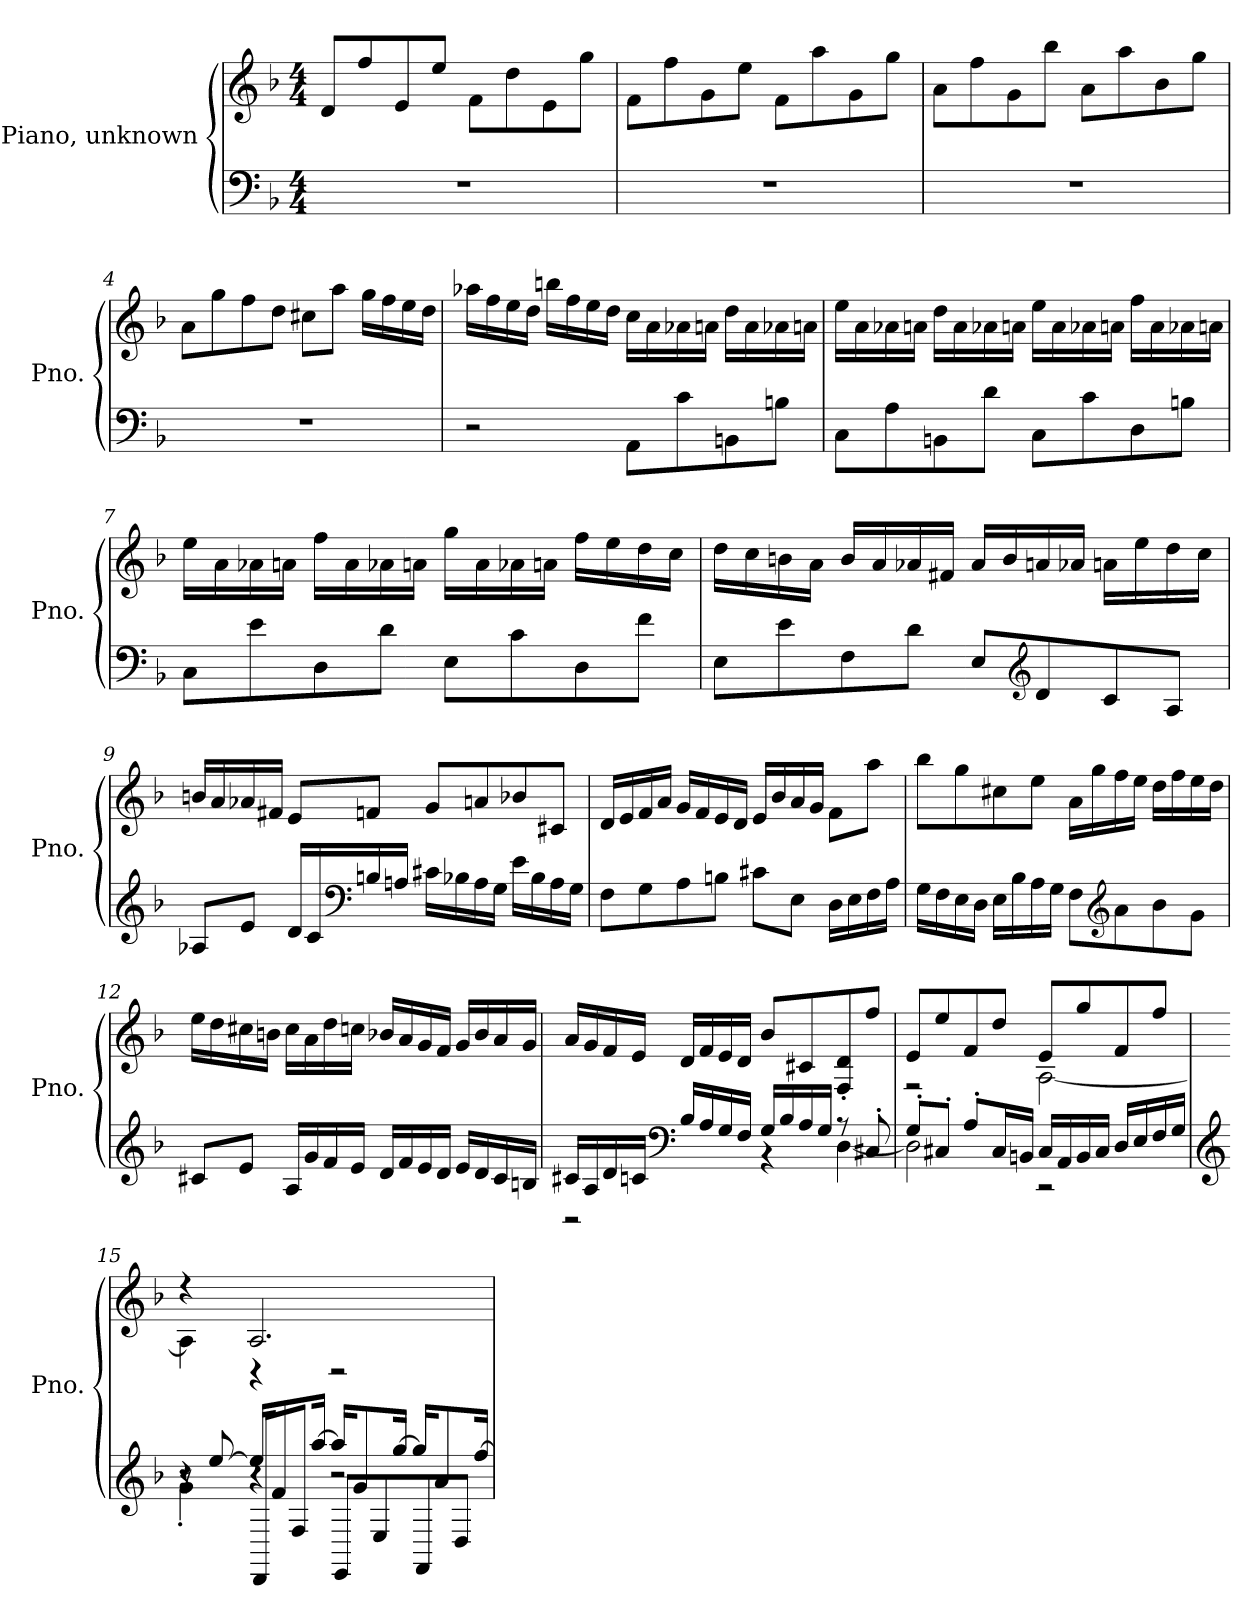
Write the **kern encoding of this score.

**kern	**kern
*part1	*part1
*staff2	*staff1
*I"Piano, unknown	*
*I'Pno.	*
*clefF4	*clefG2
*k[b-]	*k[b-]
*M4/4	*M4/4
*MM120	*MM120
=1	=1
1r	8d/L
.	8ff/
.	8e/
.	8ee/J
.	8f\L
.	8dd\
.	8e\
.	8gg\J
=2	=2
1r	8f\L
.	8ff\
.	8g\
.	8ee\J
.	8f\L
.	8aa\
.	8g\
.	8gg\J
=3	=3
1r	8a\L
.	8ff\
.	8g\
.	8bb-\J
.	8a\L
.	8aa\
.	8b-\
.	8gg\J
=4	=4
1r	8a\L
.	8gg\
.	8ff\
.	8dd\J
.	8cc#X\L
.	8aa\J
.	16gg\LL
.	16ff\
.	16ee\
.	16dd\JJ
!!LO:LB:g=z
=5	=5
2r	16aa-X\LL
.	16ff\
.	16ee\
.	16dd\JJ
.	16bbn\LL
.	16ff\
.	16ee\
.	16dd\JJ
8AA\L	16cc\LL
.	16a\
8c\	16a-X\
.	16an\JJ
8BBn\	16dd\LL
.	16a\
8Bn\J	16a-X\
.	16an\JJ
=6	=6
8C\L	16ee\LL
.	16a\
8A\	16a-X\
.	16an\JJ
8BBn\	16dd\LL
.	16a\
8d\J	16a-X\
.	16an\JJ
8C\L	16ee\LL
.	16a\
8c\	16a-X\
.	16an\JJ
8D\	16ff\LL
.	16a\
8Bn\J	16a-X\
.	16an\JJ
!!LO:LB:g=z
=7	=7
8C\L	16ee\LL
.	16a\
8e\	16a-X\
.	16an\JJ
8D\	16ff\LL
.	16a\
8d\J	16a-X\
.	16an\JJ
8E\L	16gg\LL
.	16a\
8c\	16a-X\
.	16an\JJ
8D\	16ff\LL
.	16ee\
8f\J	16dd\
.	16cc\JJ
=8	=8
8E\L	16dd\LL
.	16cc\
8e\	16bn\
.	16a\JJ
8F\	16b/LL
.	16a/
8d\J	16a-X/
.	16f#X/JJ
8E/L	16a-/LL
.	16b/
*clefG2	*
8d/	16an/
.	16a-X/JJ
8c/	16an\LL
.	16ee\
8A/J	16dd\
.	16cc\JJ
!!LO:LB:g=z
=9	=9
8A-X/L	16bn/LL
.	16a/
8e/J	16a-X/
.	16f#X/JJ
16d/LL	8e/L
16c/	.
*clefF4	*
16Bn/	8fn/J
16An/JJ	.
16c#X\LL	8g/L
16B-X\	.
16A\	8an/
16G\JJ	.
16e\LL	8b-X/
16B-\	.
16A\	8c#X/J
16G\JJ	.
=10	=10
8F\L	16d/LL
.	16e/
8G\	16f/
.	16a/JJ
8A\	16g/LL
.	16f/
8Bn\J	16e/
.	16d/JJ
8c#X\L	16e/LL
.	16b-/
8E\J	16a/
.	16g/JJ
16D\LL	8f\L
16E\	.
16F\	8aa\J
16A\JJ	.
!!LO:LB:g=z
=11	=11
16G\LL	8bb-\L
16F\	.
16E\	8gg\
16D\JJ	.
16E\LL	8cc#X\
16B-\	.
16A\	8ee\J
16G\JJ	.
8F\L	16a\LL
.	16gg\
*clefG2	*
8a\	16ff\
.	16ee\JJ
8b-\	16dd\LL
.	16ff\
8g\J	16ee\
.	16dd\JJ
=12	=12
8c#X/L	16ee\LL
.	16dd\
8e/J	16cc#X\
.	16bn\JJ
16A/LL	16cc#\LL
16g/	16a\
16f/	16dd\
16e/JJ	16ccn\JJ
16d/LL	16b-X/LL
16f/	16a/
16e/	16g/
16d/JJ	16f/JJ
16e/LL	16g/LL
16d/	16b-/
16c#/	16a/
16Bn/JJ	16g/JJ
!!LO:LB:g=z
=13	=13
*^	*
16c#X/LL	2r	16a/LL
16A/	.	16g/
16d/	.	16f/
16cn/JJ	.	16e/JJ
*clefF4	*	*
16B-/LL	.	16d/LL
16A/	.	16f/
16G/	.	16e/
16F/JJ	.	16d/JJ
16G/LL	4r	8b-/L
16B-/	.	.
16A/	.	8c#X/
16G/JJ	.	.
8r	[4D\	8F/' 8d/'
8C#X'/	.	8ff/J
=14	=14	=14
*	*	*^
8G'/L	2D\]	8e/L	2r
8C#X'/J	.	8ee/	.
8A'/L	.	8f/	.
16C#/L	.	8dd/J	.
16BBn/JJ	.	.	.
16C#/LL	2r	8e/L	[2A\
16AA/	.	.	.
16BB/	.	8gg/	.
16C#/JJ	.	.	.
16D/LL	.	8f/	.
16E/	.	.	.
16F/	.	8ff/J	.
16G/JJ	.	.	.
*v	*v	*	*
!!LO:PB:g=z	!!
=15	=15	=15
*clefG2	*	*
*^	*	*
*	*^	*	*
8r	4g'\	4r	4r	4A\]
[8ee/	.	.	.	.
16ee/KL]	4r	8DD/L	2.A/	4r
8f/	.	.	.	.
.	.	8F/J	.	.
[16aa/Jk	.	.	.	.
16aa/KL]	2r	8EE/L	.	2r
8g/	.	.	.	.
.	.	8E/	.	.
[16gg/Jk	.	.	.	.
16gg/KL]	.	8FF/	.	.
8a/	.	.	.	.
.	.	8D/J	.	.
[16ff/Jk	.	.	.	.
*v	*v	*v	*	*
*	*v	*v
=	=
*-	*-
